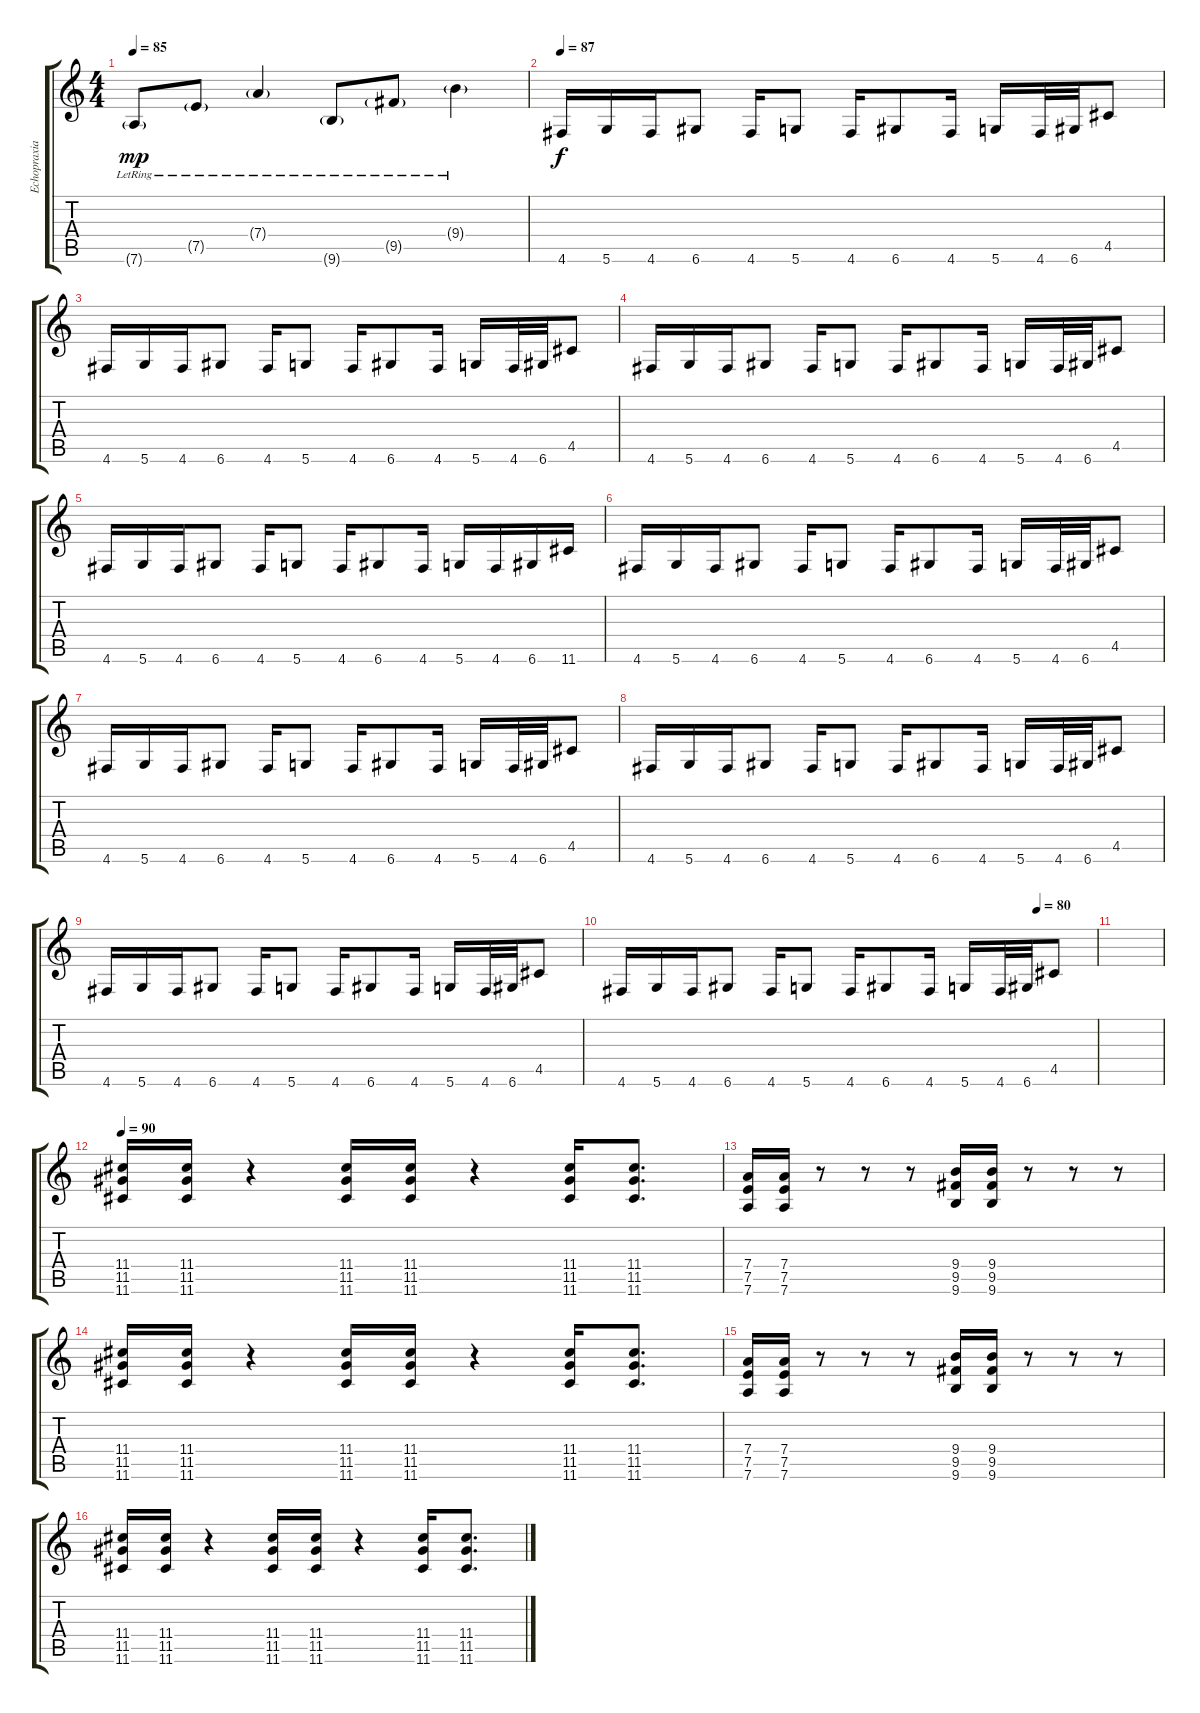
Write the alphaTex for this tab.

\track ("Echopraxia" "Echopraxia") {instrument overdrivenguitar}
\staff {score tabs}
\tuning (E4 B3 G3 D3 A2 D2) {hide}
\ts (4 4)
\tempo 85
\clef g2
\ks c
7.6{g lr}.8{dy mp} 7.5{g lr}.8 7.4{g lr}.4 9.6{g lr}.8 9.5{g lr}.8 9.4{g lr}.4 |
\tempo 87
4.6.16{dy f instrument overdrivenguitar} 5.6.16 4.6.16 6.6.8 4.6.16 5.6.8 4.6.16 6.6.8 4.6.16 5.6.16 4.6.32 6.6.32 4.5.8 |
4.6.16 5.6.16 4.6.16 6.6.8 4.6.16 5.6.8 4.6.16 6.6.8 4.6.16 5.6.16 4.6.32 6.6.32 4.5.8 |
4.6.16 5.6.16 4.6.16 6.6.8 4.6.16 5.6.8 4.6.16 6.6.8 4.6.16 5.6.16 4.6.32 6.6.32 4.5.8 |
4.6.16 5.6.16 4.6.16 6.6.8 4.6.16 5.6.8 4.6.16 6.6.8 4.6.16 5.6.16 4.6.16 6.6.16 11.6.16 |
4.6.16 5.6.16 4.6.16 6.6.8 4.6.16 5.6.8 4.6.16 6.6.8 4.6.16 5.6.16 4.6.32 6.6.32 4.5.8 |
4.6.16 5.6.16 4.6.16 6.6.8 4.6.16 5.6.8 4.6.16 6.6.8 4.6.16 5.6.16 4.6.32 6.6.32 4.5.8 |
4.6.16 5.6.16 4.6.16 6.6.8 4.6.16 5.6.8 4.6.16 6.6.8 4.6.16 5.6.16 4.6.32 6.6.32 4.5.8 |
4.6.16 5.6.16 4.6.16 6.6.8 4.6.16 5.6.8 4.6.16 6.6.8 4.6.16 5.6.16 4.6.32 6.6.32 4.5.8 |
\tempo (80 0.875)
4.6.16 5.6.16 4.6.16 6.6.8 4.6.16 5.6.8 4.6.16 6.6.8 4.6.16 5.6.16 4.6.32 6.6.32 4.5.8 |
|
\tempo 90
(11.4 11.5 11.6).16 (11.4 11.5 11.6).16 r.4 (11.4 11.5 11.6).16 (11.4 11.5 11.6).16 r.4 (11.4 11.5 11.6).16 (11.4 11.5 11.6).8{d} |
(7.4 7.5 7.6).16 (7.4 7.5 7.6).16 r.8 r.8 r.8 (9.4 9.5 9.6).16 (9.4 9.5 9.6).16 r.8 r.8 r.8 |
(11.4 11.5 11.6).16 (11.4 11.5 11.6).16 r.4 (11.4 11.5 11.6).16 (11.4 11.5 11.6).16 r.4 (11.4 11.5 11.6).16 (11.4 11.5 11.6).8{d} |
(7.4 7.5 7.6).16 (7.4 7.5 7.6).16 r.8 r.8 r.8 (9.4 9.5 9.6).16 (9.4 9.5 9.6).16 r.8 r.8 r.8 |
(11.4 11.5 11.6).16 (11.4 11.5 11.6).16 r.4 (11.4 11.5 11.6).16 (11.4 11.5 11.6).16 r.4 (11.4 11.5 11.6).16 (11.4 11.5 11.6).8{d}
